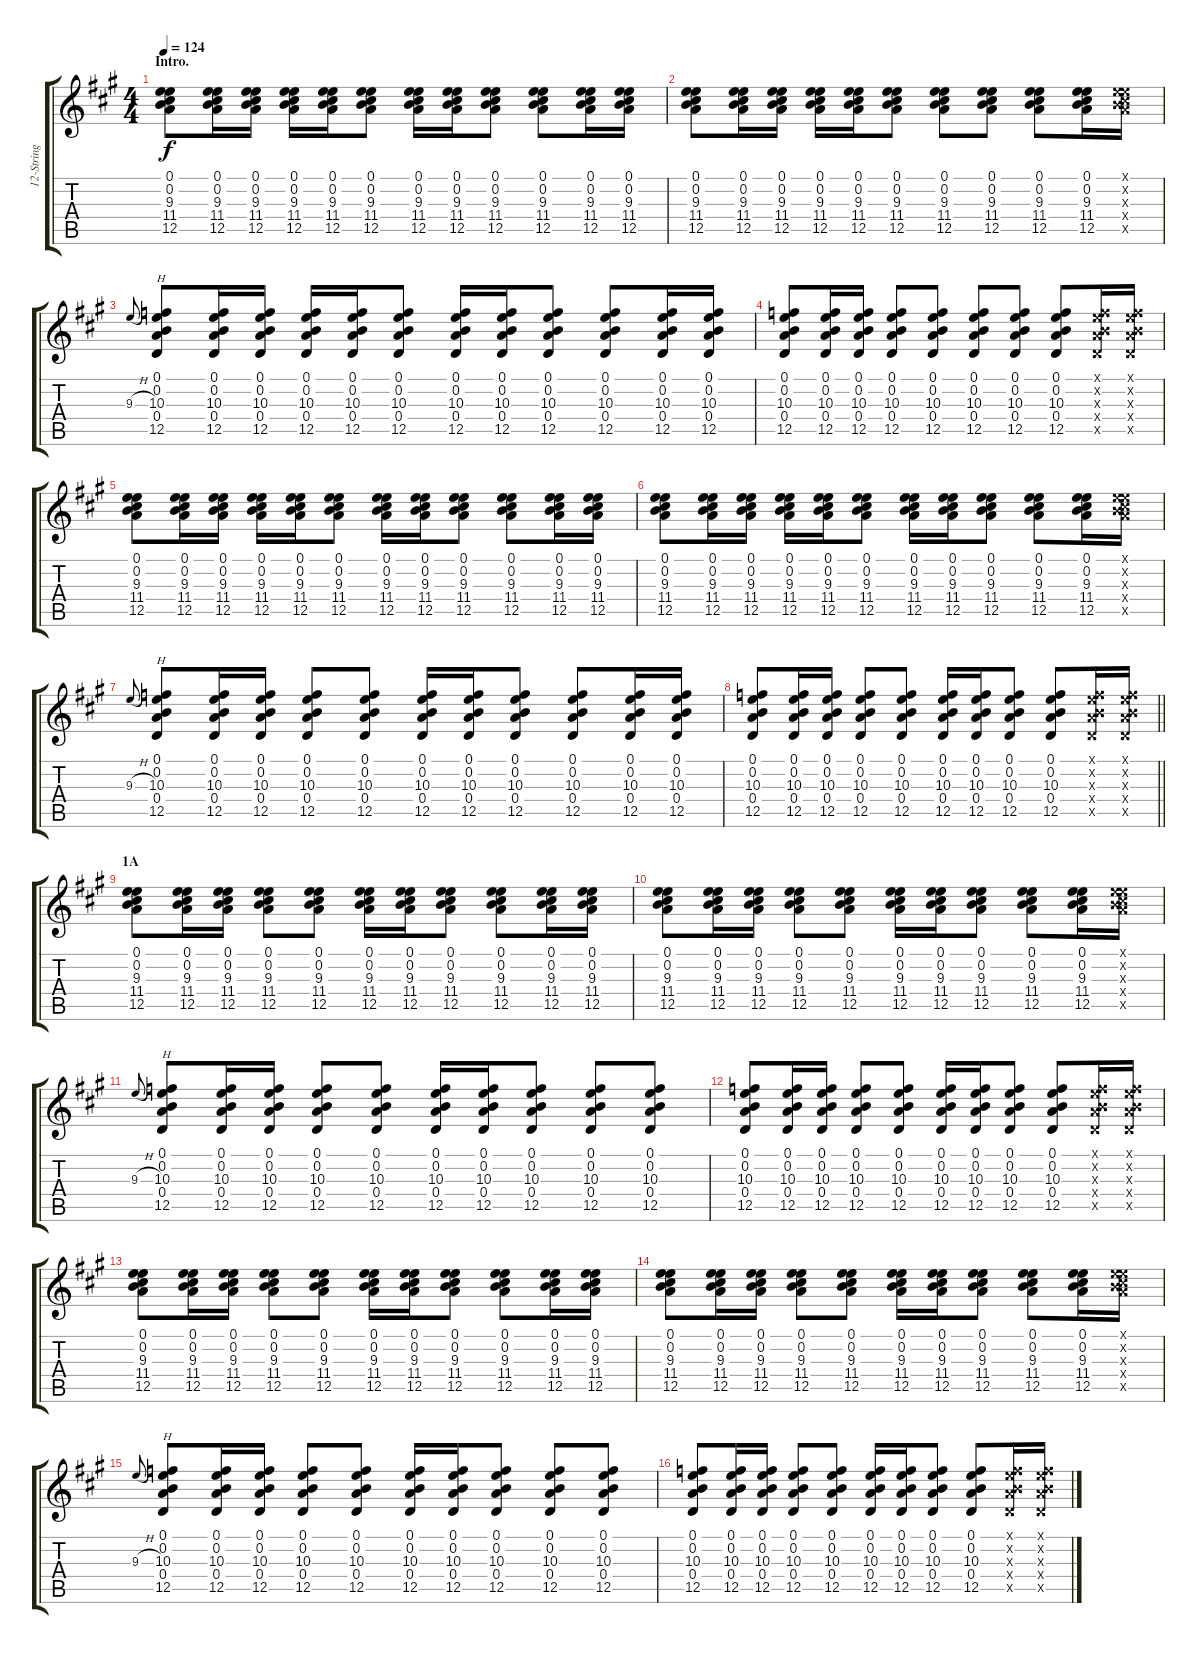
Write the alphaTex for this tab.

\track ("12-String Acoustic Guitar" "12-String ") {solo instrument acousticguitarsteel}
\staff {score tabs}
\tuning (E4 B3 G3 D3 A2 E2) {hide}
\ts (4 4)
\section ("" "Intro.")
\tempo 124
\clef g2
\ks a
(0.1 0.2 9.3 11.4 12.5).8{dy f instrument acousticguitarsteel} (0.1 0.2 9.3 11.4 12.5).16 (0.1 0.2 9.3 11.4 12.5).16 (0.1 0.2 9.3 11.4 12.5).16 (0.1 0.2 9.3 11.4 12.5).16 (0.1 0.2 9.3 11.4 12.5).8 (0.1 0.2 9.3 11.4 12.5).16 (0.1 0.2 9.3 11.4 12.5).16 (0.1 0.2 9.3 11.4 12.5).8 (0.1 0.2 9.3 11.4 12.5).8 (0.1 0.2 9.3 11.4 12.5).16 (0.1 0.2 9.3 11.4 12.5).16 |
(0.1 0.2 9.3 11.4 12.5).8 (0.1 0.2 9.3 11.4 12.5).16 (0.1 0.2 9.3 11.4 12.5).16 (0.1 0.2 9.3 11.4 12.5).16 (0.1 0.2 9.3 11.4 12.5).16 (0.1 0.2 9.3 11.4 12.5).8 (0.1 0.2 9.3 11.4 12.5).8 (0.1 0.2 9.3 11.4 12.5).8 (0.1 0.2 9.3 11.4 12.5).8 (0.1 0.2 9.3 11.4 12.5).16 (0.1{x} 0.2{x} 9.3{x} 11.4{x} 12.5{x}).16 |
9.3{h}.8{gr onbeat} (0.1 0.2 10.3 0.4 12.5).8{txt "H"} (0.1 0.2 10.3 0.4 12.5).16 (0.1 0.2 10.3 0.4 12.5).16 (0.1 0.2 10.3 0.4 12.5).16 (0.1 0.2 10.3 0.4 12.5).16 (0.1 0.2 10.3 0.4 12.5).8 (0.1 0.2 10.3 0.4 12.5).16 (0.1 0.2 10.3 0.4 12.5).16 (0.1 0.2 10.3 0.4 12.5).8 (0.1 0.2 10.3 0.4 12.5).8 (0.1 0.2 10.3 0.4 12.5).16 (0.1 0.2 10.3 0.4 12.5).16 |
(0.1 0.2 10.3 0.4 12.5).8 (0.1 0.2 10.3 0.4 12.5).16 (0.1 0.2 10.3 0.4 12.5).16 (0.1 0.2 10.3 0.4 12.5).8 (0.1 0.2 10.3 0.4 12.5).8 (0.1 0.2 10.3 0.4 12.5).8 (0.1 0.2 10.3 0.4 12.5).8 (0.1 0.2 10.3 0.4 12.5).8 (0.1{x} 0.2{x} 10.3{x} 0.4{x} 12.5{x}).16 (0.1{x} 0.2{x} 10.3{x} 0.4{x} 12.5{x}).16 |
(0.1 0.2 9.3 11.4 12.5).8 (0.1 0.2 9.3 11.4 12.5).16 (0.1 0.2 9.3 11.4 12.5).16 (0.1 0.2 9.3 11.4 12.5).16 (0.1 0.2 9.3 11.4 12.5).16 (0.1 0.2 9.3 11.4 12.5).8 (0.1 0.2 9.3 11.4 12.5).16 (0.1 0.2 9.3 11.4 12.5).16 (0.1 0.2 9.3 11.4 12.5).8 (0.1 0.2 9.3 11.4 12.5).8 (0.1 0.2 9.3 11.4 12.5).16 (0.1 0.2 9.3 11.4 12.5).16 |
(0.1 0.2 9.3 11.4 12.5).8 (0.1 0.2 9.3 11.4 12.5).16 (0.1 0.2 9.3 11.4 12.5).16 (0.1 0.2 9.3 11.4 12.5).16 (0.1 0.2 9.3 11.4 12.5).16 (0.1 0.2 9.3 11.4 12.5).8 (0.1 0.2 9.3 11.4 12.5).16 (0.1 0.2 9.3 11.4 12.5).16 (0.1 0.2 9.3 11.4 12.5).8 (0.1 0.2 9.3 11.4 12.5).8 (0.1 0.2 9.3 11.4 12.5).16 (0.1{x} 0.2{x} 9.3{x} 11.4{x} 12.5{x}).16 |
9.3{h}.8{gr onbeat} (0.1 0.2 10.3 0.4 12.5).8{txt "H"} (0.1 0.2 10.3 0.4 12.5).16 (0.1 0.2 10.3 0.4 12.5).16 (0.1 0.2 10.3 0.4 12.5).8 (0.1 0.2 10.3 0.4 12.5).8 (0.1 0.2 10.3 0.4 12.5).16 (0.1 0.2 10.3 0.4 12.5).16 (0.1 0.2 10.3 0.4 12.5).8 (0.1 0.2 10.3 0.4 12.5).8 (0.1 0.2 10.3 0.4 12.5).16 (0.1 0.2 10.3 0.4 12.5).16 |
\barLineRight lightlight
(0.1 0.2 10.3 0.4 12.5).8 (0.1 0.2 10.3 0.4 12.5).16 (0.1 0.2 10.3 0.4 12.5).16 (0.1 0.2 10.3 0.4 12.5).8 (0.1 0.2 10.3 0.4 12.5).8 (0.1 0.2 10.3 0.4 12.5).16 (0.1 0.2 10.3 0.4 12.5).16 (0.1 0.2 10.3 0.4 12.5).8 (0.1 0.2 10.3 0.4 12.5).8 (0.1{x} 0.2{x} 10.3{x} 0.4{x} 12.5{x}).16 (0.1{x} 0.2{x} 10.3{x} 0.4{x} 12.5{x}).16 |
\section ("" "1A")
(0.1 0.2 9.3 11.4 12.5).8 (0.1 0.2 9.3 11.4 12.5).16 (0.1 0.2 9.3 11.4 12.5).16 (0.1 0.2 9.3 11.4 12.5).8 (0.1 0.2 9.3 11.4 12.5).8 (0.1 0.2 9.3 11.4 12.5).16 (0.1 0.2 9.3 11.4 12.5).16 (0.1 0.2 9.3 11.4 12.5).8 (0.1 0.2 9.3 11.4 12.5).8 (0.1 0.2 9.3 11.4 12.5).16 (0.1 0.2 9.3 11.4 12.5).16 |
(0.1 0.2 9.3 11.4 12.5).8 (0.1 0.2 9.3 11.4 12.5).16 (0.1 0.2 9.3 11.4 12.5).16 (0.1 0.2 9.3 11.4 12.5).8 (0.1 0.2 9.3 11.4 12.5).8 (0.1 0.2 9.3 11.4 12.5).16 (0.1 0.2 9.3 11.4 12.5).16 (0.1 0.2 9.3 11.4 12.5).8 (0.1 0.2 9.3 11.4 12.5).8 (0.1 0.2 9.3 11.4 12.5).16 (0.1{x} 0.2{x} 9.3{x} 11.4{x} 12.5{x}).16 |
9.3{h}.8{gr onbeat} (0.1 0.2 10.3 0.4 12.5).8{txt "H"} (0.1 0.2 10.3 0.4 12.5).16 (0.1 0.2 10.3 0.4 12.5).16 (0.1 0.2 10.3 0.4 12.5).8 (0.1 0.2 10.3 0.4 12.5).8 (0.1 0.2 10.3 0.4 12.5).16 (0.1 0.2 10.3 0.4 12.5).16 (0.1 0.2 10.3 0.4 12.5).8 (0.1 0.2 10.3 0.4 12.5).8 (0.1 0.2 10.3 0.4 12.5).8 |
(0.1 0.2 10.3 0.4 12.5).8 (0.1 0.2 10.3 0.4 12.5).16 (0.1 0.2 10.3 0.4 12.5).16 (0.1 0.2 10.3 0.4 12.5).8 (0.1 0.2 10.3 0.4 12.5).8 (0.1 0.2 10.3 0.4 12.5).16 (0.1 0.2 10.3 0.4 12.5).16 (0.1 0.2 10.3 0.4 12.5).8 (0.1 0.2 10.3 0.4 12.5).8 (0.1{x} 0.2{x} 10.3{x} 0.4{x} 12.5{x}).16 (0.1{x} 0.2{x} 10.3{x} 0.4{x} 12.5{x}).16 |
(0.1 0.2 9.3 11.4 12.5).8 (0.1 0.2 9.3 11.4 12.5).16 (0.1 0.2 9.3 11.4 12.5).16 (0.1 0.2 9.3 11.4 12.5).8 (0.1 0.2 9.3 11.4 12.5).8 (0.1 0.2 9.3 11.4 12.5).16 (0.1 0.2 9.3 11.4 12.5).16 (0.1 0.2 9.3 11.4 12.5).8 (0.1 0.2 9.3 11.4 12.5).8 (0.1 0.2 9.3 11.4 12.5).16 (0.1 0.2 9.3 11.4 12.5).16 |
(0.1 0.2 9.3 11.4 12.5).8 (0.1 0.2 9.3 11.4 12.5).16 (0.1 0.2 9.3 11.4 12.5).16 (0.1 0.2 9.3 11.4 12.5).8 (0.1 0.2 9.3 11.4 12.5).8 (0.1 0.2 9.3 11.4 12.5).16 (0.1 0.2 9.3 11.4 12.5).16 (0.1 0.2 9.3 11.4 12.5).8 (0.1 0.2 9.3 11.4 12.5).8 (0.1 0.2 9.3 11.4 12.5).16 (0.1{x} 0.2{x} 9.3{x} 11.4{x} 12.5{x}).16 |
9.3{h}.8{gr onbeat} (0.1 0.2 10.3 0.4 12.5).8{txt "H"} (0.1 0.2 10.3 0.4 12.5).16 (0.1 0.2 10.3 0.4 12.5).16 (0.1 0.2 10.3 0.4 12.5).8 (0.1 0.2 10.3 0.4 12.5).8 (0.1 0.2 10.3 0.4 12.5).16 (0.1 0.2 10.3 0.4 12.5).16 (0.1 0.2 10.3 0.4 12.5).8 (0.1 0.2 10.3 0.4 12.5).8 (0.1 0.2 10.3 0.4 12.5).8 |
(0.1 0.2 10.3 0.4 12.5).8 (0.1 0.2 10.3 0.4 12.5).16 (0.1 0.2 10.3 0.4 12.5).16 (0.1 0.2 10.3 0.4 12.5).8 (0.1 0.2 10.3 0.4 12.5).8 (0.1 0.2 10.3 0.4 12.5).16 (0.1 0.2 10.3 0.4 12.5).16 (0.1 0.2 10.3 0.4 12.5).8 (0.1 0.2 10.3 0.4 12.5).8 (0.1{x} 0.2{x} 10.3{x} 0.4{x} 12.5{x}).16 (0.1{x} 0.2{x} 10.3{x} 0.4{x} 12.5{x}).16
